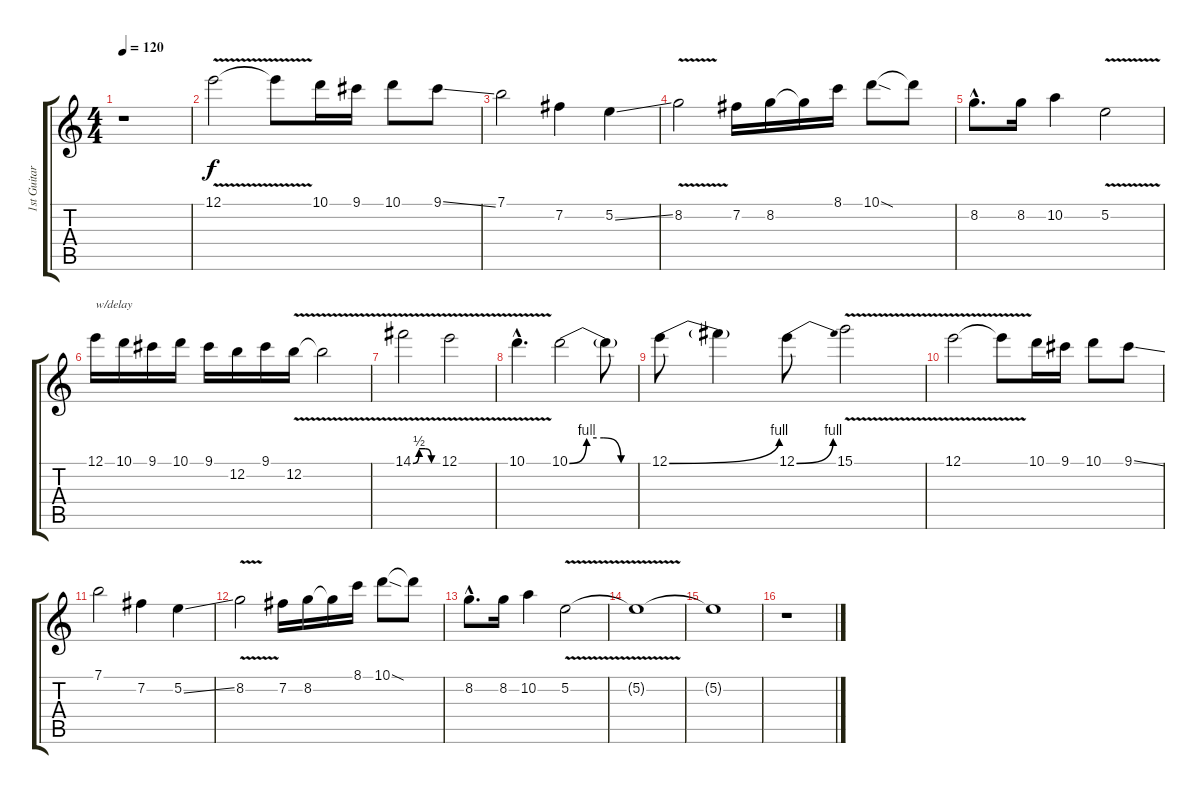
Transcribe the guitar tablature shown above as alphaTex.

\track ("1st Guitar / delay" "1st Guitar") {instrument distortionguitar}
\staff {score tabs}
\tuning (E4 B3 G3 D3 A2 E2) {hide}
\ts (4 4)
\tempo 120
\clef g2
\ks c
r.1{txt "" dy f volume 14 instrument electricguitarjazz} |
12.1{v}.2 12.1{t}.8 10.1.16 9.1.16 10.1.8 9.1{ss}.8 |
7.1.2 7.2.4 5.2{ss}.4 |
8.2{v}.2 7.2.16 8.2.16 8.2{t}.16 8.1.16 10.1{sod}.8 10.1{t}.8 |
8.2{hac}.8{d} 8.2.16 10.2.4 5.2{v}.2 |
12.1.16{txt "w/delay" volume 14 instrument distortionguitar} 10.1.16 9.1.16 10.1.16 9.1.16 12.2.16 9.1.16 12.2{v}.16 12.2{t}.2 |
14.1{be (custom 0 0 15 2 30 2 45 0 60 0) v}.2 12.1{v}.2 |
10.1{v hac}.4{d} 10.1{be (custom 0 0 15 4 30 4 45 0 60 0)}.2 10.1{t}.8 |
12.1{be (bend 0 0 60 4)}.8 12.1{t}.4 12.1{be (bend 0 0 60 4)}.8 15.1{v}.2 |
12.1{v}.2 12.1{t}.8 10.1.16 9.1.16 10.1.8 9.1{ss}.8 |
7.1.2 7.2.4 5.2{ss}.4 |
8.2{v}.2 7.2.16 8.2.16 8.2{t}.16 8.1.16 10.1{sod}.8 10.1{t}.8 |
8.2{hac}.8{d} 8.2.16 10.2.4 5.2{v}.2{volume 0} |
5.2{t}.1 |
5.2{t}.1 |
r.1
